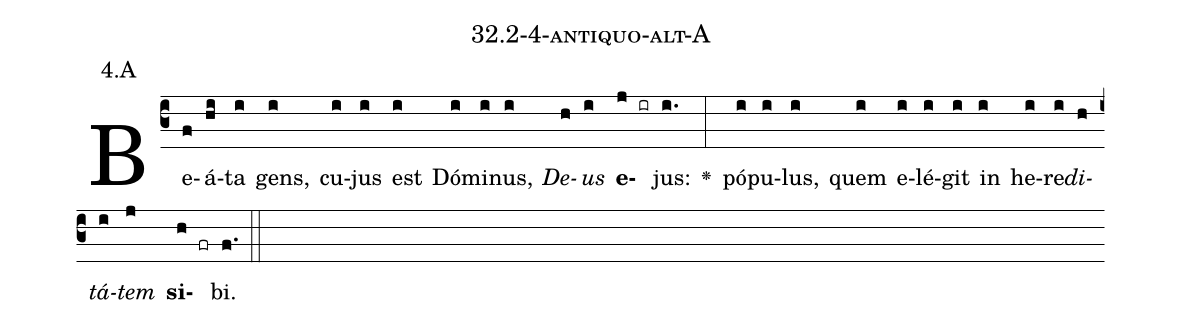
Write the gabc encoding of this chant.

name: 32.2-4-antiquo-alt-A;
annotation: 4.A;
%%
(c3)Be(f)á(hi)ta(i) gens,(i) cu(i)jus(i) est(i) Dó(i)mi(i)nus,(i) <i>De</i>(h)<i>us</i>(i) <b>e</b>(j ir)jus:(i.) <v>\greheightstar</v>(:) pó(i)pu(i)lus,(i) quem(i) e(i)lé(i)git(i) in(i) he(i)re(i)<i>di</i>(h)<i>tá</i>(i)<i>tem</i>(j) <b>si</b>(h fr)bi.(f.) (::)


%E(i) u(h) o(i) u(j) a(h) e.(f.) (::)
